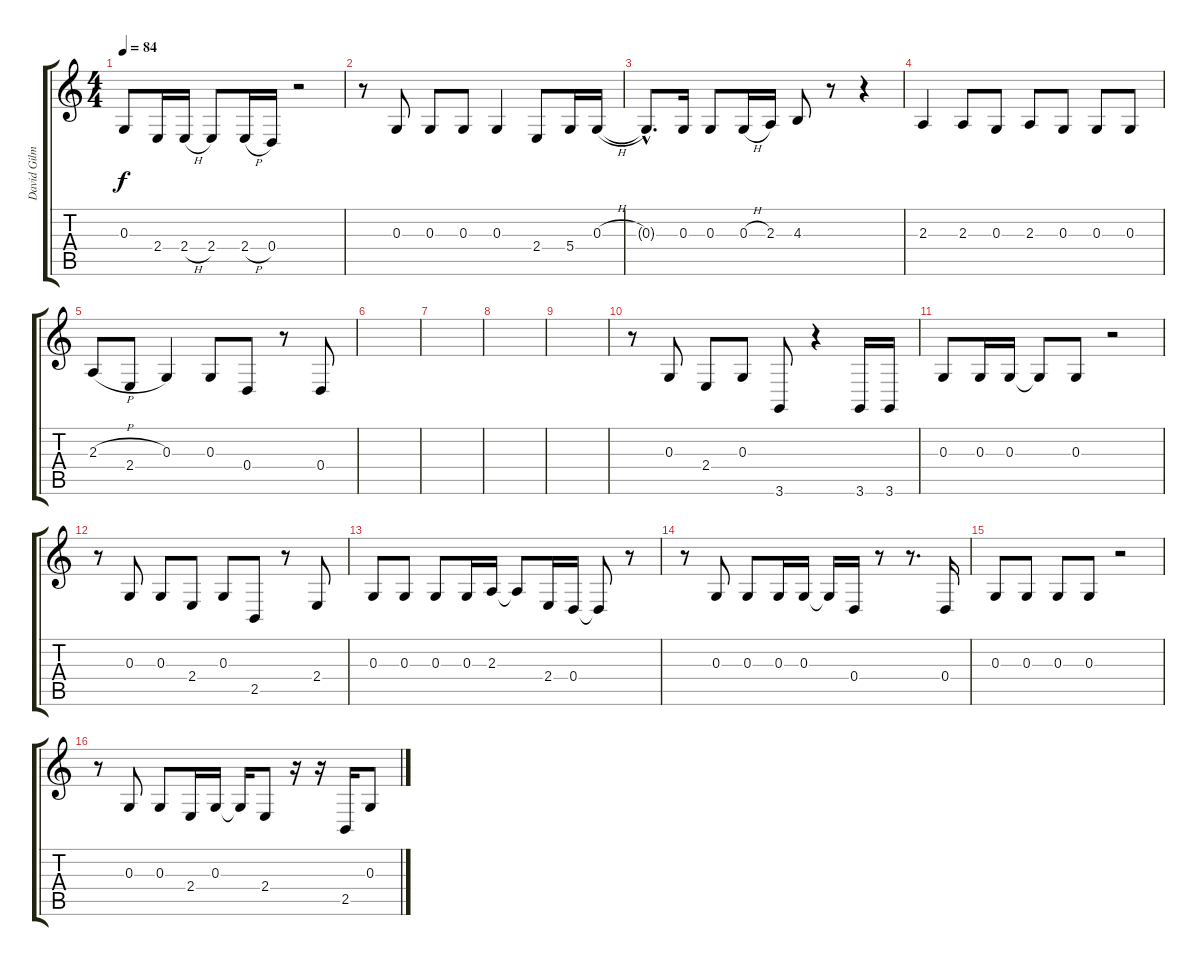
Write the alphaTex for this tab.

\track ("David Gilmour" "David Gilm") {instrument altosax}
\staff {score tabs}
\tuning (E4 B3 G3 D3 A2 E2) {hide}
\ts (4 4)
\tempo 84
\clef g2
\ks c
0.3.8{dy f} 2.4.16 2.4{h}.16 2.4.8 2.4{h}.16 0.4.16 r.2 |
r.8 0.3.8 0.3.8 0.3.8 0.3.4 2.4.8 5.4.16 0.3{h}.16 |
0.3{hac t}.8{d} 0.3.16 0.3.8 0.3{h}.16 2.3.16 4.3.8 r.8 r.4 |
2.3.4 2.3.8 0.3.8 2.3.8 0.3.8 0.3.8 0.3.8 |
2.3{h}.8 2.4.8 0.3.4 0.3.8 0.4.8 r.8 0.4.8 |
|
|
|
|
r.8 0.3.8 2.4.8 0.3.8 3.6.8 r.4 3.6.16 3.6.16 |
0.3.8 0.3.16 0.3.16 0.3{t}.8 0.3.8 r.2 |
r.8 0.3.8 0.3.8 2.4.8 0.3.8 2.5.8 r.8 2.4.8 |
0.3.8 0.3.8 0.3.8 0.3.16 2.3.16 2.3{t}.8 2.4.16 0.4.16 0.4{t}.8 r.8 |
r.8 0.3.8 0.3.8 0.3.16 0.3.16 0.3{t}.16 0.4.16 r.8 r.8{d} 0.4.16 |
0.3.8 0.3.8 0.3.8 0.3.8 r.2 |
r.8 0.3.8 0.3.8 2.4.16 0.3.16 0.3{t}.16 2.4.8 r.16 r.16 2.5.16 0.3.8
